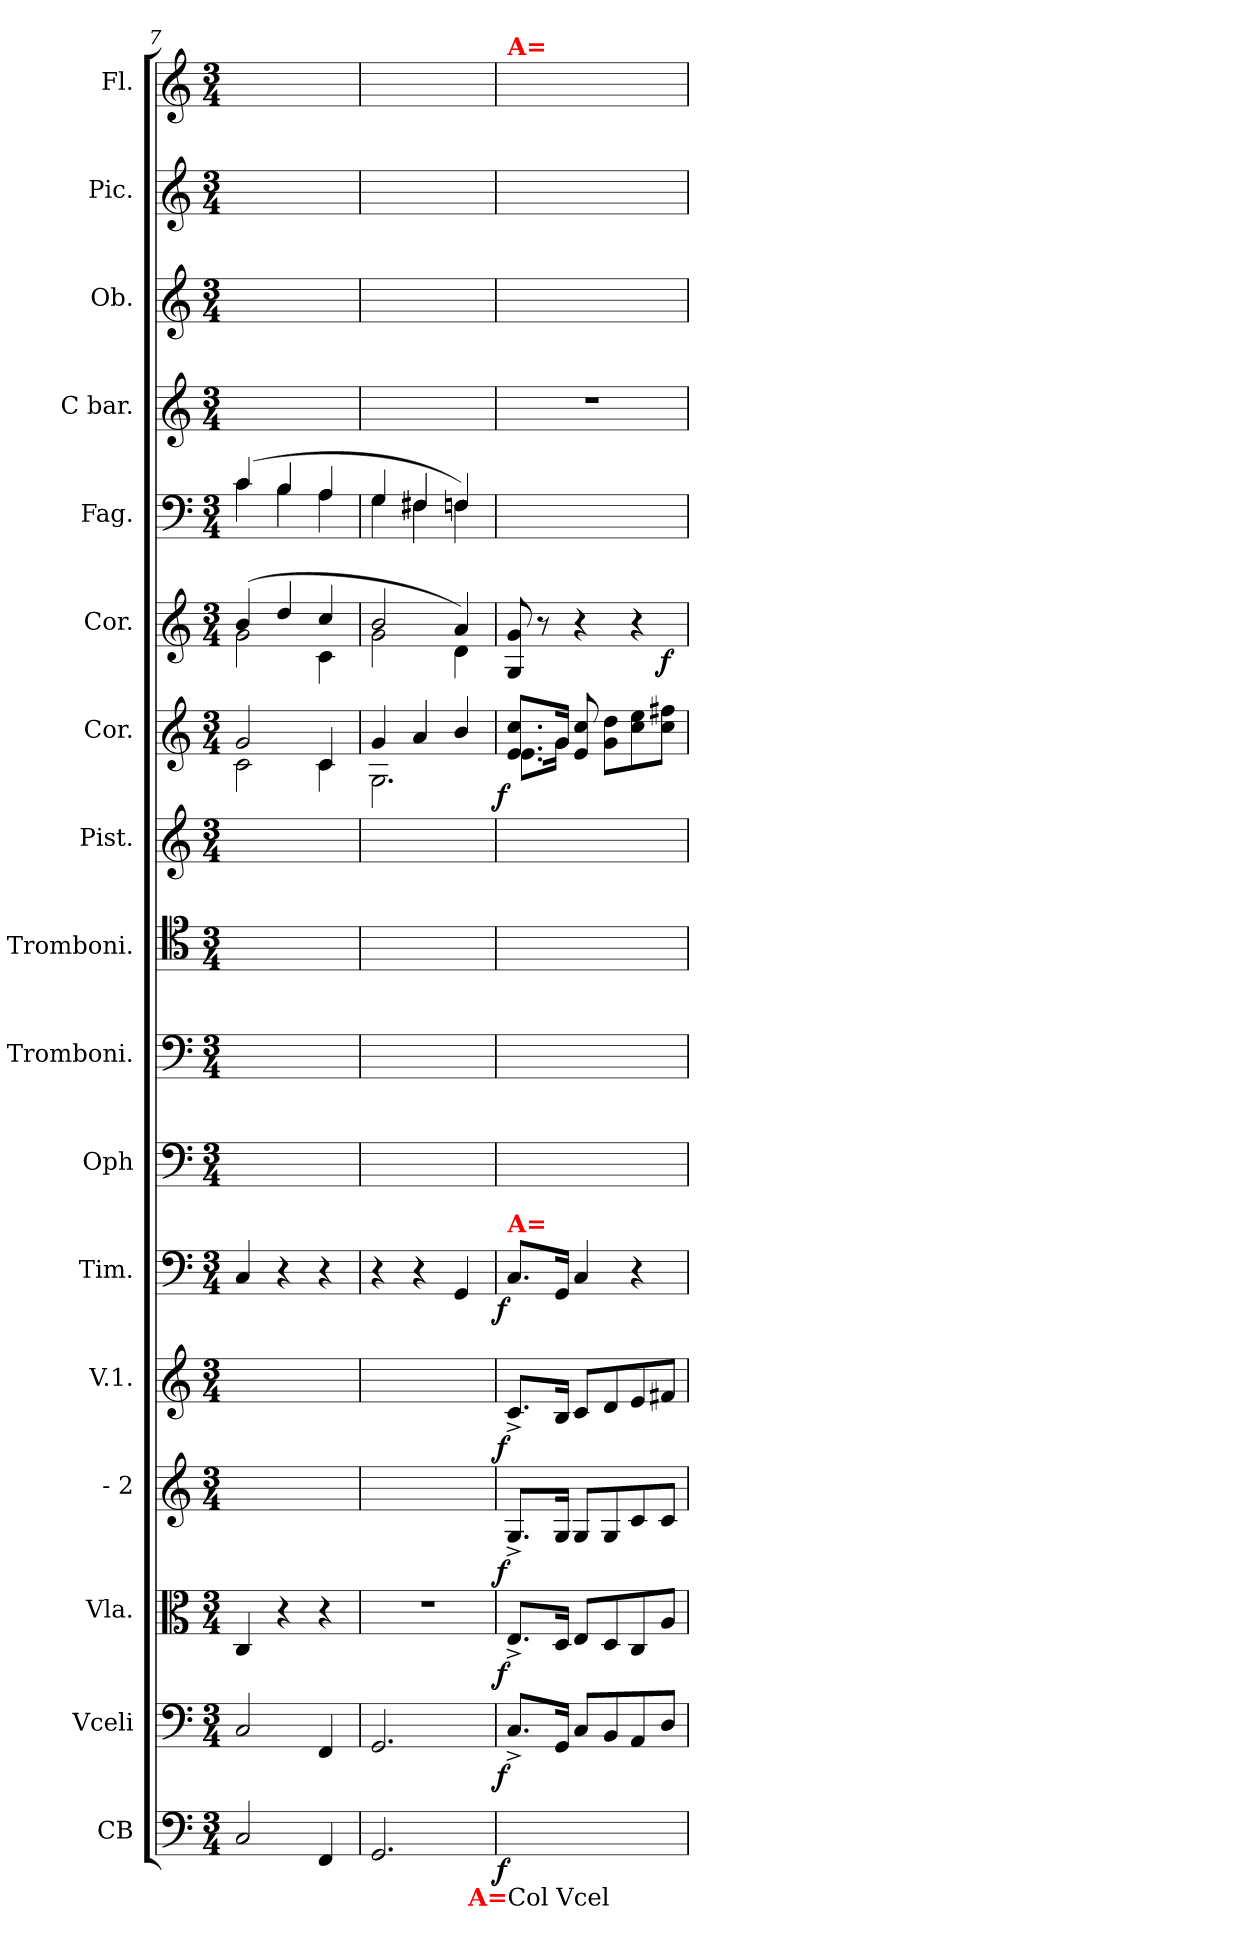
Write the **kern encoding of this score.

**kern	**dynam	**kern	**dynam	**kern	**dynam	**kern	**dynam	**kern	**dynam	**kern	**dynam	**kern	**kern	**kern	**kern	**kern	**dynam	**kern	**dynam	**kern	**kern	**kern	**kern	**kern
*part17	*part17	*part16	*part16	*part15	*part15	*part14	*part14	*part13	*part13	*part12	*part12	*part11	*part10	*part9	*part8	*part7	*part7	*part6	*part6	*part5	*part4	*part3	*part2	*part1
*staff17	*staff17	*staff16	*staff16	*staff15	*staff15	*staff14	*staff14	*staff13	*staff13	*staff12	*staff12	*staff11	*staff10	*staff9	*staff8	*staff7	*staff7	*staff6	*staff6	*staff5	*staff4	*staff3	*staff2	*staff1
*I"CB	*	*I"Vceli	*	*I"Vla.	*	*I"- 2	*	*I"V.1.	*	*I"Tim.	*	*I"Oph	*I"Tromboni.	*I"Tromboni.	*I"Pist.	*I"Cor.	*	*I"Cor.	*	*I"Fag.	*I"C bar.	*I"Ob.	*I"Pic.	*I"Fl.
*I'Cb	*	*	*	*I'Vla	*	*	*	*I'V	*	*I'Tim	*	*	*I'Trb	*I'Trb	*	*	*	*	*	*	*I'Bar	*I'Ob	*	*I'Fl
*clefF4	*	*clefF4	*	*clefC3	*	*clefG2	*	*clefG2	*	*clefF4	*	*clefF4	*clefF4	*clefC4	*clefG2	*clefG2	*	*clefG2	*	*clefF4	*clefG2	*clefG2	*clefG2	*clefG2
*	*	*	*	*	*	*	*	*	*	*	*	*	*	*	*	*	*	*ITrd4c7	*	*	*	*	*	*
*k[]	*	*k[]	*	*k[]	*	*k[]	*	*k[]	*	*k[]	*	*k[]	*k[]	*k[]	*k[]	*k[]	*	*k[b-]	*	*k[]	*k[]	*k[]	*k[]	*k[]
*M3/4	*	*M3/4	*	*M3/4	*	*M3/4	*	*M3/4	*	*M3/4	*	*M3/4	*M3/4	*M3/4	*M3/4	*M3/4	*	*M3/4	*	*M3/4	*M3/4	*M3/4	*M3/4	*M3/4
=7	=7	=7	=7	=7	=7	=7	=7	=7	=7	=7	=7	=7	=7	=7	=7	=7	=7	=7	=7	=7	=7	=7	=7	=7
*	*	*	*	*	*	*	*	*	*	*	*	*	*	*	*	*^	*	*^	*	*^	*	*	*	*
2C/	.	2C/	.	4C/	.	2.ryy	.	2.ryy	.	4Ci/	.	2.ryy	2.ryy	2.ryy	2.ryy	2g/	2c\	.	(4e/	2c\	.	(4c/	4c\	2.ryy	2.ryy	2.ryy	2.ryy
.	.	.	.	4r	.	.	.	.	.	4r	.	.	.	.	.	.	.	.	4g/	.	.	4B/	4B\	.	.	.	.
4FF/	.	4FF/	.	4r	.	.	.	.	.	4r	.	.	.	.	.	4c/	4c\	.	4f/	4F\	.	4A/	4A\	.	.	.	.
=8	=8	=8	=8	=8	=8	=8	=8	=8	=8	=8	=8	=8	=8	=8	=8	=8	=8	=8	=8	=8	=8	=8	=8	=8	=8	=8	=8
2.GG/	.	2.GG/	.	2.r	.	2.ryy	.	2.ryy	.	4r	.	2.ryy	2.ryy	2.ryy	2.ryy	4g/	2.G\	.	2e/	2c\	.	4G/	4G\	2.ryy	2.ryy	2.ryy	2.ryy
.	.	.	.	.	.	.	.	.	.	4r	.	.	.	.	.	4a/	.	.	.	.	.	4F#X/	4F#X\	.	.	.	.
.	.	.	.	.	.	.	.	.	.	4GGi/	.	.	.	.	.	4b/	.	.	4d/)	4G\	.	4Fn/)	4Fn\	.	.	.	.
*	*	*	*	*	*	*	*	*	*	*	*	*	*	*	*	*	*	*	*	*	*	*v	*v	*	*	*	*
=9	=9	=9	=9	=9	=9	=9	=9	=9	=9	=9	=9	=9	=9	=9	=9	=9	=9	=9	=9	=9	=9	=9	=9	=9	=9	=9
*	*	*	*	*	*	*	*	*	*	*	*	*	*	*	*	*	*	*	*k[b-]	*	*	*	*	*	*	*
*	*	*	*	*	*	*	*	*	*	*	*	*	*	*	*	*	*	*	*	*	*	*^	*	*	*	*
!	!	!	!	!	!	!	!	!	!	!	!	!	!	!	!	!	!	!	!	!	!	!	!	!	!	!	!LO:TX:a:B:color=red:t=A=
!	!	!	!	!	!	!	!	!	!	!	!	!	!	!	!	!	!	!	!	!	!	!LO:TX:a:t=a due col Vceli	!	!	!	!	!
!	!	!	!	!	!	!	!	!	!	!LO:TX:a:B:color=red:t=A=	!	!	!	!	!	!	!	!	!	!	!	!	!	!	!	!	!
!LO:TX:b:B:rj:color=red:t=A=	!	!	!	!	!	!	!	!	!	!	!	!	!	!	!	!	!	!	!	!	!	!	!	!	!	!	!
!LO:TX:b:t=Col Vcel	!	!	!	!	!	!	!	!	!	!	!	!	!	!	!	!	!	!	!	!	!	!	!	!	!	!	!
!	!LO:DY:rj	!	!LO:DY:rj	!	!LO:DY:rj	!	!LO:DY:rj	!	!LO:DY:rj	!	!LO:DY:rj	!	!	!	!	!	!	!LO:DY:rj	!	!	!	!	!	!	!	!	!
*	*	*	*	*	*	*	*	*	*	*	*	*	*	*	*	*	*	*	*	*	*	*v	*v	*	*	*	*
8.C^/Lyy	f	8.C^/L	f	8.E^/L	f	8.G^/L	f	8.c^/L	f	8.C/L	f	2.ryy	2.ryy	2.ryy	2.ryy	8.e/ 8.cc/L	8.e\L	f	8C/ 8c/	2ryy	.	8.C^/Lyy	2.r	2.ryy	2.ryy	2.ryy
.	.	.	.	.	.	.	.	.	.	.	.	.	.	.	.	.	.	.	8r	.	.	.	.	.	.	.
16GG/Jkyy	.	16GG/Jk	.	16D/Jk	.	16G/Jk	.	16B/Jk	.	16GG/Jk	.	.	.	.	.	16g/Jk	16g\Jk	.	.	.	.	16GG'/Jkyy	.	.	.	.
8C/Lyy	.	8C/L	.	8E/L	.	8G/L	.	8c/L	.	4C/	.	.	.	.	.	8e/ 8cc/	2ryy	.	4r	.	.	8C/Lyy	.	.	.	.
8BB/yy	.	8BB/	.	8D/	.	8G/	.	8d/	.	.	.	.	.	.	.	8g\ 8dd\L	.	.	.	.	.	8BB/yy	.	.	.	.
8AA/yy	.	8AA/	.	8C/	.	8c/	.	8e/	.	4r	.	.	.	.	.	8cc\ 8ee\	.	.	4r	8ryy	.	8AA/yy	.	.	.	.
8D/Jyy	.	8D/J	.	8A/J	.	8c/J	.	8f#X/J	.	.	.	.	.	.	.	8cc\ 8ff#X\J	.	.	.	8ryy	f	8D/Jyy	.	.	.	.
*	*	*	*	*	*	*	*	*	*	*	*	*	*	*	*	*v	*v	*	*	*	*	*	*	*	*	*
*	*	*	*	*	*	*	*	*	*	*	*	*	*	*	*	*	*	*v	*v	*	*	*	*	*	*
=	=	=	=	=	=	=	=	=	=	=	=	=	=	=	=	=	=	=	=	=	=	=	=	=
*-	*-	*-	*-	*-	*-	*-	*-	*-	*-	*-	*-	*-	*-	*-	*-	*-	*-	*-	*-	*-	*-	*-	*-	*-
